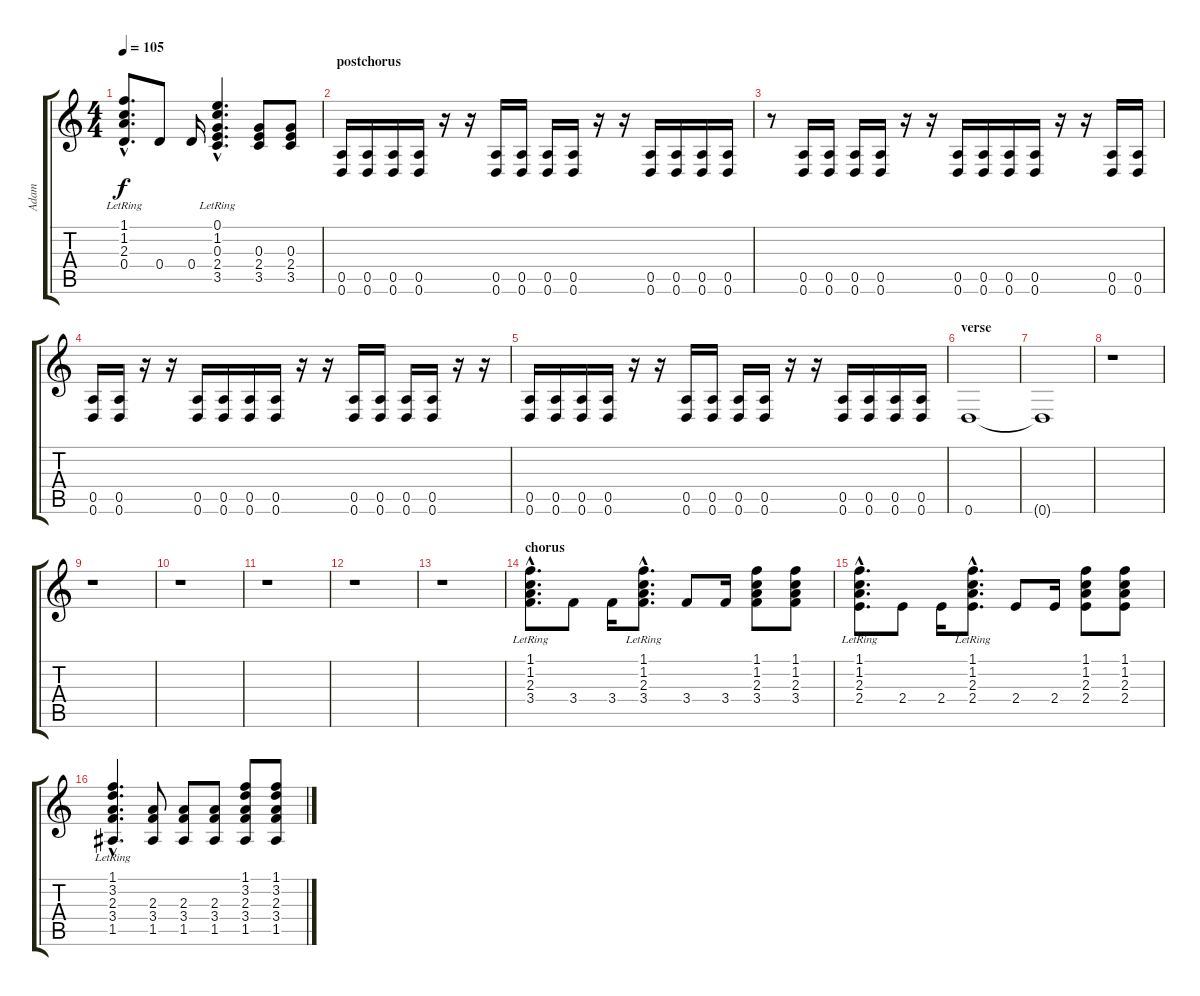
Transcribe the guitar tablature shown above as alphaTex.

\track ("Adam" "Adam") {instrument distortionguitar}
\staff {score tabs}
\tuning (E4 B3 G3 D3 A2 D2) {hide}
\ts (4 4)
\tempo 105
\clef g2
\ks c
(1.1{hac lr} 1.2{hac lr} 2.3{hac lr} 0.4{hac lr}).8{d dy f} 0.4.8 0.4.16 (0.1{hac lr} 1.2{hac lr} 0.3{hac} 2.4{hac} 3.5{hac}).4{d} (0.3 2.4 3.5).8 (0.3 2.4 3.5).8 |
\section ("" "postchorus")
(0.5 0.6).16 (0.5 0.6).16 (0.5 0.6).16 (0.5 0.6).16 r.16 r.16 (0.5 0.6).16 (0.5 0.6).16 (0.5 0.6).16 (0.5 0.6).16 r.16 r.16 (0.5 0.6).16 (0.5 0.6).16 (0.5 0.6).16 (0.5 0.6).16 |
r.8 (0.5 0.6).16 (0.5 0.6).16 (0.5 0.6).16 (0.5 0.6).16 r.16 r.16 (0.5 0.6).16 (0.5 0.6).16 (0.5 0.6).16 (0.5 0.6).16 r.16 r.16 (0.5 0.6).16 (0.5 0.6).16 |
(0.5 0.6).16 (0.5 0.6).16 r.16 r.16 (0.5 0.6).16 (0.5 0.6).16 (0.5 0.6).16 (0.5 0.6).16 r.16 r.16 (0.5 0.6).16 (0.5 0.6).16 (0.5 0.6).16 (0.5 0.6).16 r.16 r.16 |
(0.5 0.6).16 (0.5 0.6).16 (0.5 0.6).16 (0.5 0.6).16 r.16 r.16 (0.5 0.6).16 (0.5 0.6).16 (0.5 0.6).16 (0.5 0.6).16 r.16 r.16 (0.5 0.6).16 (0.5 0.6).16 (0.5 0.6).16 (0.5 0.6).16 |
\section ("" "verse")
0.6.1{volume 0} |
0.6{t}.1 |
r.1 |
r.1 |
r.1 |
r.1 |
r.1 |
r.1 |
\section ("" "chorus")
(1.1{hac lr} 1.2{hac lr} 2.3{hac lr} 3.4{hac}).8{d volume 11} 3.4.8 3.4.16 (1.1{hac lr} 1.2{hac lr} 2.3{hac lr} 3.4{hac}).8{d} 3.4.8 3.4.16 (1.1 1.2 2.3 3.4).8 (1.1 1.2 2.3 3.4).8 |
(1.1{hac lr} 1.2{hac lr} 2.3{hac lr} 2.4{hac}).8{d} 2.4.8 2.4.16 (1.1{hac lr} 1.2{hac lr} 2.3{hac lr} 2.4{hac}).8{d} 2.4.8 2.4.16 (1.1 1.2 2.3 2.4).8 (1.1 1.2 2.3 2.4).8 |
(1.1{hac lr} 3.2{hac lr} 2.3{hac} 3.4{hac} 1.5{hac}).4{d} (2.3 3.4 1.5).8 (2.3 3.4 1.5).8 (2.3 3.4 1.5).8 (1.1 3.2 2.3 3.4 1.5).8 (1.1 3.2 2.3 3.4 1.5).8
